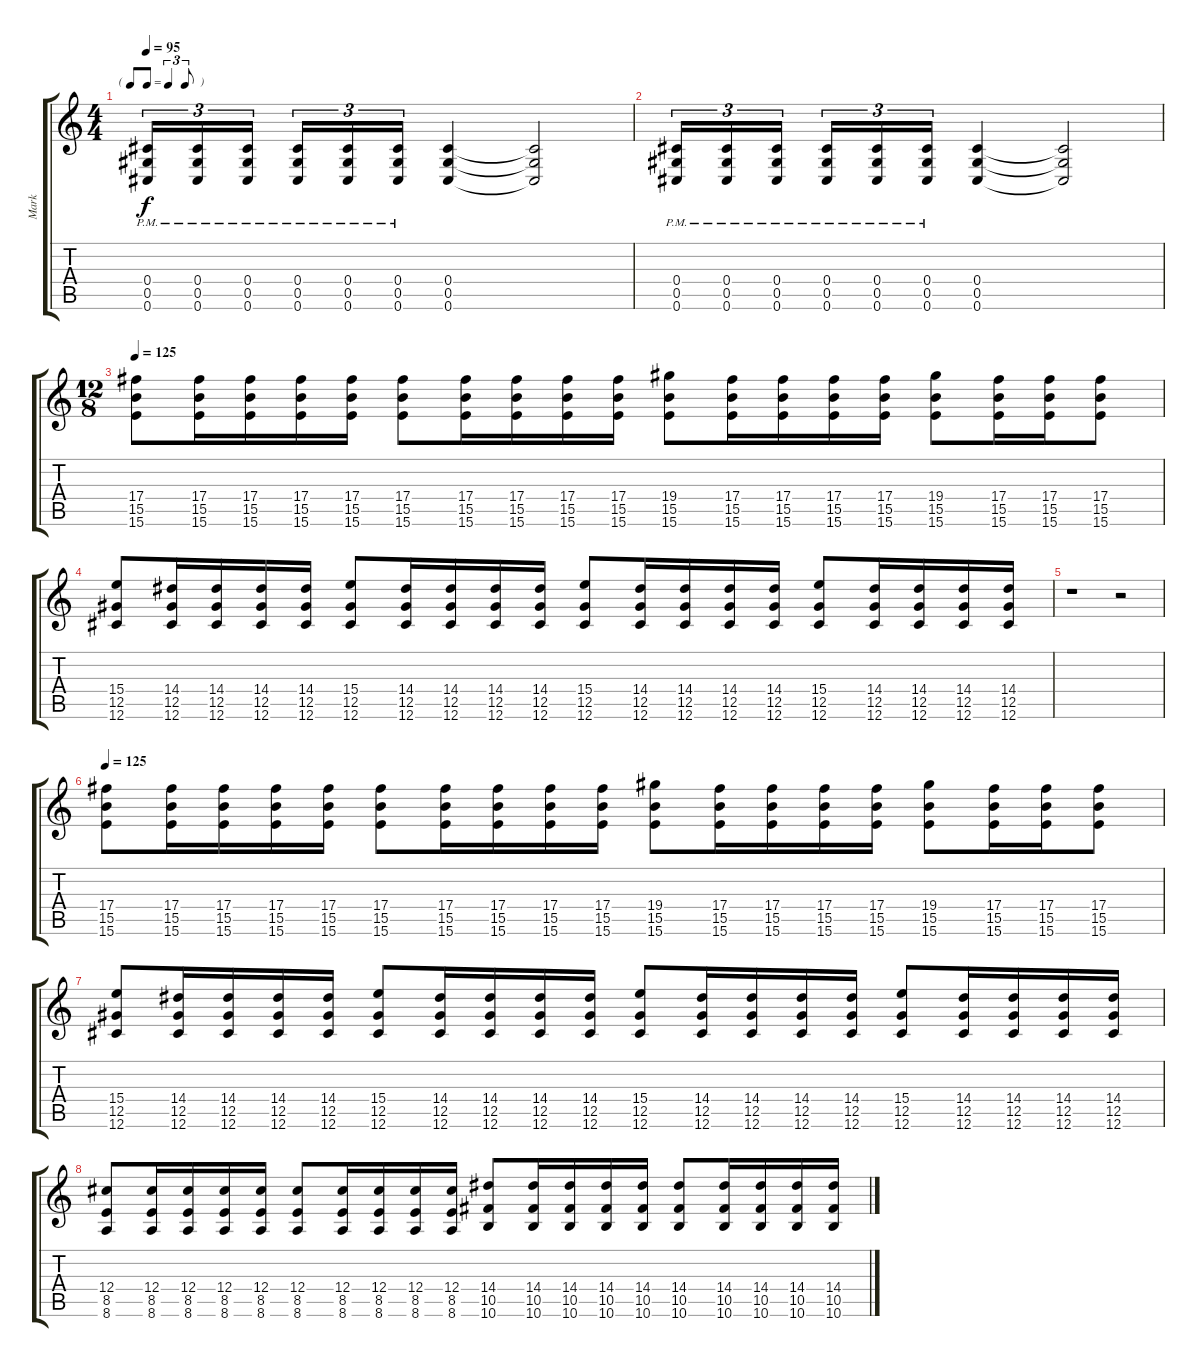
\track ("Mark" "Mark") {instrument acousticguitarsteel}
\staff {score tabs}
\tuning (Eb4 Bb3 Gb3 Db3 Ab2 Db2) {hide}
\ts (4 4)
\tf triplet8th
\tempo 95
\clef g2
\ks c
(0.4{pm} 0.5{pm} 0.6{pm}).16{tu (3 2) dy f} (0.4{pm} 0.5{pm} 0.6{pm}).16{tu (3 2)} (0.4{pm} 0.5{pm} 0.6{pm}).16{tu (3 2)} (0.4{pm} 0.5{pm} 0.6{pm}).16{tu (3 2)} (0.4{pm} 0.5{pm} 0.6{pm}).16{tu (3 2)} (0.4{pm} 0.5{pm} 0.6{pm}).16{tu (3 2)} (0.4 0.5 0.6).4 (0.4{t} 0.5{t} 0.6{t}).2 |
(0.4{pm} 0.5{pm} 0.6{pm}).16{tu (3 2)} (0.4{pm} 0.5{pm} 0.6{pm}).16{tu (3 2)} (0.4{pm} 0.5{pm} 0.6{pm}).16{tu (3 2)} (0.4{pm} 0.5{pm} 0.6{pm}).16{tu (3 2)} (0.4{pm} 0.5{pm} 0.6{pm}).16{tu (3 2)} (0.4{pm} 0.5{pm} 0.6{pm}).16{tu (3 2)} (0.4 0.5 0.6).4 (0.4{t} 0.5{t} 0.6{t}).2 |
\ts (12 8)
\tempo 125
(17.4 15.5 15.6).8 (17.4 15.5 15.6).16 (17.4 15.5 15.6).16 (17.4 15.5 15.6).16 (17.4 15.5 15.6).16 (17.4 15.5 15.6).8 (17.4 15.5 15.6).16 (17.4 15.5 15.6).16 (17.4 15.5 15.6).16 (17.4 15.5 15.6).16 (19.4 15.5 15.6).8 (17.4 15.5 15.6).16 (17.4 15.5 15.6).16 (17.4 15.5 15.6).16 (17.4 15.5 15.6).16 (19.4 15.5 15.6).8 (17.4 15.5 15.6).16 (17.4 15.5 15.6).16 (17.4 15.5 15.6).8 |
(15.4 12.5 12.6).8 (14.4 12.5 12.6).16 (14.4 12.5 12.6).16 (14.4 12.5 12.6).16 (14.4 12.5 12.6).16 (15.4 12.5 12.6).8 (14.4 12.5 12.6).16 (14.4 12.5 12.6).16 (14.4 12.5 12.6).16 (14.4 12.5 12.6).16 (15.4 12.5 12.6).8 (14.4 12.5 12.6).16 (14.4 12.5 12.6).16 (14.4 12.5 12.6).16 (14.4 12.5 12.6).16 (15.4 12.5 12.6).8 (14.4 12.5 12.6).16 (14.4 12.5 12.6).16 (14.4 12.5 12.6).16 (14.4 12.5 12.6).16 |
r.1 r.2 |
\tempo 125
(17.4 15.5 15.6).8 (17.4 15.5 15.6).16 (17.4 15.5 15.6).16 (17.4 15.5 15.6).16 (17.4 15.5 15.6).16 (17.4 15.5 15.6).8 (17.4 15.5 15.6).16 (17.4 15.5 15.6).16 (17.4 15.5 15.6).16 (17.4 15.5 15.6).16 (19.4 15.5 15.6).8 (17.4 15.5 15.6).16 (17.4 15.5 15.6).16 (17.4 15.5 15.6).16 (17.4 15.5 15.6).16 (19.4 15.5 15.6).8 (17.4 15.5 15.6).16 (17.4 15.5 15.6).16 (17.4 15.5 15.6).8 |
(15.4 12.5 12.6).8 (14.4 12.5 12.6).16 (14.4 12.5 12.6).16 (14.4 12.5 12.6).16 (14.4 12.5 12.6).16 (15.4 12.5 12.6).8 (14.4 12.5 12.6).16 (14.4 12.5 12.6).16 (14.4 12.5 12.6).16 (14.4 12.5 12.6).16 (15.4 12.5 12.6).8 (14.4 12.5 12.6).16 (14.4 12.5 12.6).16 (14.4 12.5 12.6).16 (14.4 12.5 12.6).16 (15.4 12.5 12.6).8 (14.4 12.5 12.6).16 (14.4 12.5 12.6).16 (14.4 12.5 12.6).16 (14.4 12.5 12.6).16 |
(12.4 8.5 8.6).8 (12.4 8.5 8.6).16 (12.4 8.5 8.6).16 (12.4 8.5 8.6).16 (12.4 8.5 8.6).16 (12.4 8.5 8.6).8 (12.4 8.5 8.6).16 (12.4 8.5 8.6).16 (12.4 8.5 8.6).16 (12.4 8.5 8.6).16 (14.4 10.5 10.6).8 (14.4 10.5 10.6).16 (14.4 10.5 10.6).16 (14.4 10.5 10.6).16 (14.4 10.5 10.6).16 (14.4 10.5 10.6).8 (14.4 10.5 10.6).16 (14.4 10.5 10.6).16 (14.4 10.5 10.6).16 (14.4 10.5 10.6).16
